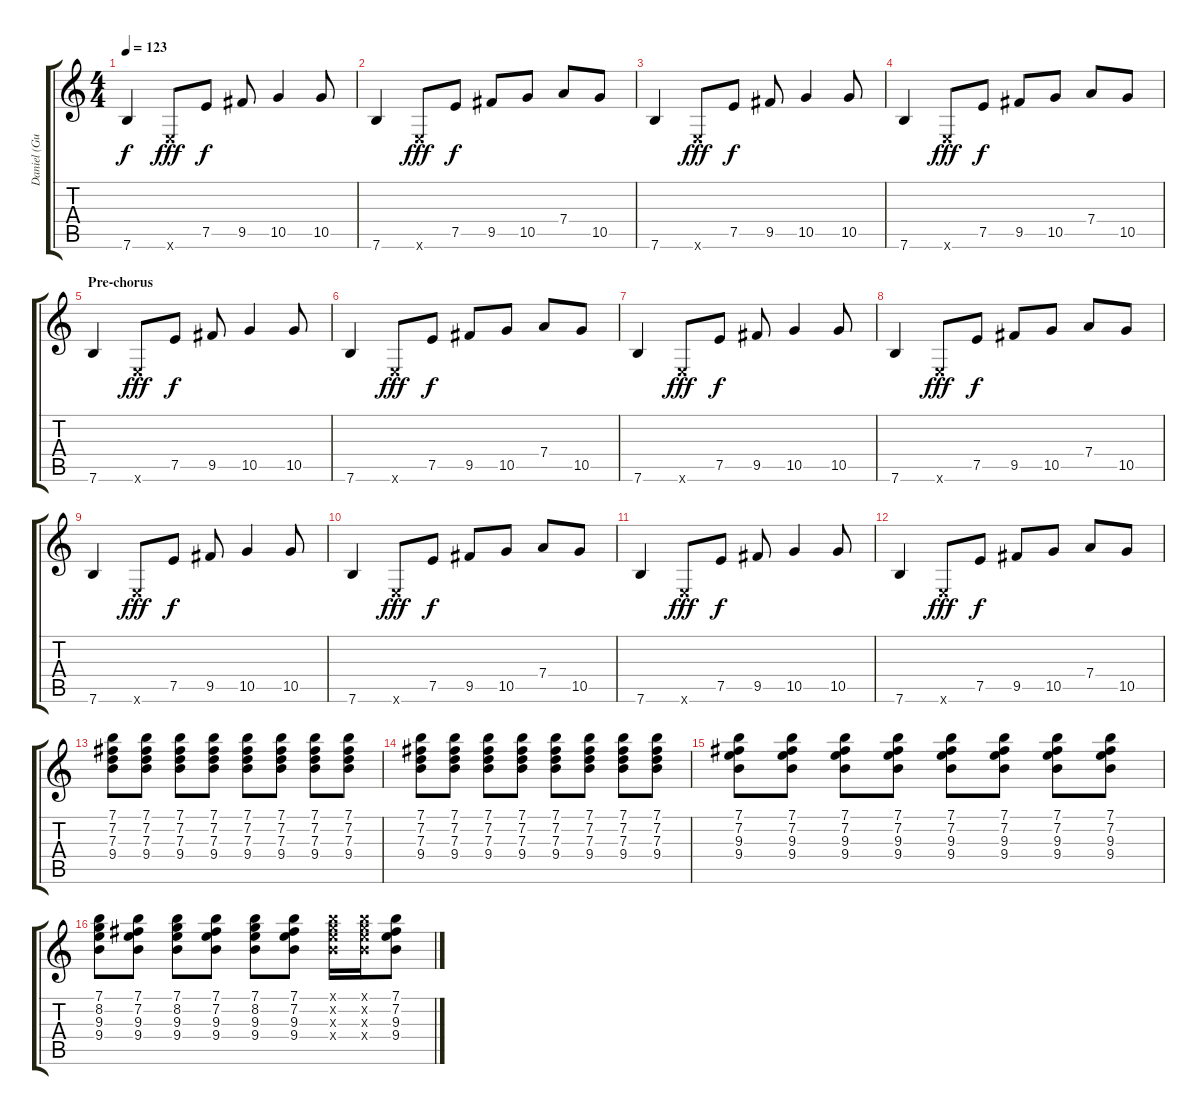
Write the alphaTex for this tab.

\track ("Daniel (Guitar)" "Daniel (Gu") {instrument overdrivenguitar}
\staff {score tabs}
\tuning (E4 B3 G3 D3 A2 E2) {hide}
\ts (4 4)
\tempo 123
\clef g2
\ks c
7.6.4{dy f} 0.6{x}.8{dy fff} 7.5.8{dy f} 9.5.8 10.5.4 10.5.8 |
7.6.4 0.6{x}.8{dy fff} 7.5.8{dy f} 9.5.8 10.5.8 7.4.8 10.5.8 |
7.6.4 0.6{x}.8{dy fff} 7.5.8{dy f} 9.5.8 10.5.4 10.5.8 |
7.6.4 0.6{x}.8{dy fff} 7.5.8{dy f} 9.5.8 10.5.8 7.4.8 10.5.8 |
\section ("" "Pre-chorus")
7.6.4 0.6{x}.8{dy fff} 7.5.8{dy f} 9.5.8 10.5.4 10.5.8 |
7.6.4 0.6{x}.8{dy fff} 7.5.8{dy f} 9.5.8 10.5.8 7.4.8 10.5.8 |
7.6.4 0.6{x}.8{dy fff} 7.5.8{dy f} 9.5.8 10.5.4 10.5.8 |
7.6.4 0.6{x}.8{dy fff} 7.5.8{dy f} 9.5.8 10.5.8 7.4.8 10.5.8 |
7.6.4 0.6{x}.8{dy fff} 7.5.8{dy f} 9.5.8 10.5.4 10.5.8 |
7.6.4 0.6{x}.8{dy fff} 7.5.8{dy f} 9.5.8 10.5.8 7.4.8 10.5.8 |
7.6.4 0.6{x}.8{dy fff} 7.5.8{dy f} 9.5.8 10.5.4 10.5.8 |
7.6.4 0.6{x}.8{dy fff} 7.5.8{dy f} 9.5.8 10.5.8 7.4.8 10.5.8 |
(7.1 7.2 7.3 9.4).8 (7.1 7.2 7.3 9.4).8 (7.1 7.2 7.3 9.4).8 (7.1 7.2 7.3 9.4).8 (7.1 7.2 7.3 9.4).8 (7.1 7.2 7.3 9.4).8 (7.1 7.2 7.3 9.4).8 (7.1 7.2 7.3 9.4).8 |
(7.1 7.2 7.3 9.4).8 (7.1 7.2 7.3 9.4).8 (7.1 7.2 7.3 9.4).8 (7.1 7.2 7.3 9.4).8 (7.1 7.2 7.3 9.4).8 (7.1 7.2 7.3 9.4).8 (7.1 7.2 7.3 9.4).8 (7.1 7.2 7.3 9.4).8 |
(7.1 7.2 9.3 9.4).8 (7.1 7.2 9.3 9.4).8 (7.1 7.2 9.3 9.4).8 (7.1 7.2 9.3 9.4).8 (7.1 7.2 9.3 9.4).8 (7.1 7.2 9.3 9.4).8 (7.1 7.2 9.3 9.4).8 (7.1 7.2 9.3 9.4).8 |
(7.1 8.2 9.3 9.4).8 (7.1 7.2 9.3 9.4).8 (7.1 8.2 9.3 9.4).8 (7.1 7.2 9.3 9.4).8 (7.1 8.2 9.3 9.4).8 (7.1 7.2 9.3 9.4).8 (7.1{x} 8.2{x} 9.3{x} 9.4{x}).16 (7.1{x} 8.2{x} 9.3{x} 9.4{x}).16 (7.1 7.2 9.3 9.4).8
